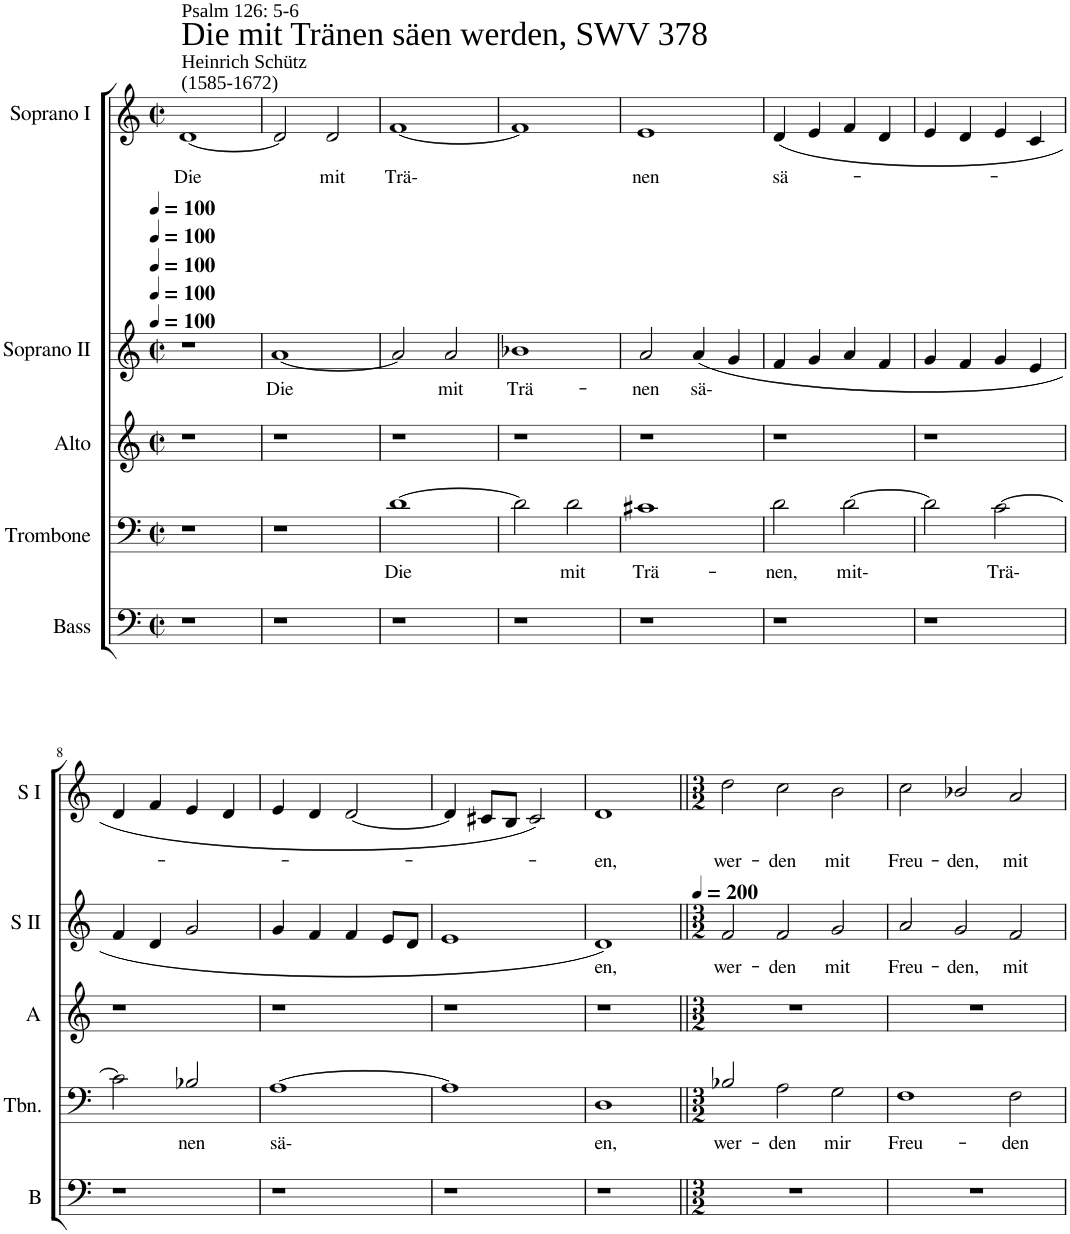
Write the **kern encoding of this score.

**kern	**kern	**text	**kern	**kern	**text	**kern	**text
*part5	*part4	*part4	*part3	*part2	*part2	*part1	*part1
*staff5	*staff4	*staff4	*staff3	*staff2	*staff2	*staff1	*staff1
*I"Bass	*I"Trombone	*	*I"Alto	*I"Soprano II	*	*I"Soprano I	*
*I'B	*I'Tbn.	*	*I'A	*I'S II	*	*I'S I	*
*clefF4	*clefF4	*	*clefG2	*clefG2	*	*clefG2	*
*k[]	*k[]	*	*k[]	*k[]	*	*k[]	*
*M2/2	*M2/2	*	*M2/2	*M2/2	*	*M2/2	*
*met(c|)	*met(c|)	*	*met(c|)	*met(c|)	*	*met(c|)	*
*MM100	*MM100	*	*MM100	*MM100	*	*MM100	*
=1	=1	=1	=1	=1	=1	=1	=1
!	!	!	!	!	!	!LO:TX:a:t=Heinrich Schütz	!
!	!	!	!	!	!	!LO:TX:a:t=(1585-1672)	!
!	!	!	!	!	!	!LO:TX:a:t=Die mit Tränen säen werden, SWV 378	!
!	!	!	!	!	!	!LO:TX:a:t=Psalm 126&colon; 5-6	!
!	!	!	!	!	!	!	!LO:LY:b
1r	1r	.	1r	1r	.	[1d	Die
=2	=2	=2	=2	=2	=2	=2	=2
!	!	!	!	!	!LO:LY:b	!	!
1r	1r	.	1r	[1a	Die	2d/]	.
!	!	!	!	!	!	!	!LO:LY:b
.	.	.	.	.	.	2d/	mit
=3	=3	=3	=3	=3	=3	=3	=3
!	!	!LO:LY:b	!	!	!	!	!LO:LY:b
1r	[1d	Die	1r	2a/]	.	[1f	Trä-
!	!	!	!	!	!LO:LY:b	!	!
.	.	.	.	2a/	mit	.	.
=4	=4	=4	=4	=4	=4	=4	=4
!	!	!	!	!	!LO:LY:b	!	!
1r	2d\]	.	1r	1b-X	Trä-	1f]	.
!	!	!LO:LY:b	!	!	!	!	!
.	2d\	mit	.	.	.	.	.
=5	=5	=5	=5	=5	=5	=5	=5
!	!	!LO:LY:b	!	!	!LO:LY:b	!	!LO:LY:b
1r	1c#X	Trä-	1r	2a/	-nen	1e	nen
!	!	!	!	!	!LO:LY:b	!	!
.	.	.	.	(<4a/	sä-	.	.
.	.	.	.	4g/	.	.	.
=6	=6	=6	=6	=6	=6	=6	=6
!	!	!LO:LY:b	!	!	!	!	!LO:LY:b
1r	2d\	-nen,	1r	4f/	.	(<4d/	sä-
.	.	.	.	4g/	.	4e/	.
!	!	!LO:LY:b	!	!	!	!	!
.	[2d\	mit-	.	4a/	.	4f/	.
.	.	.	.	4f/	.	4d/	.
=7	=7	=7	=7	=7	=7	=7	=7
1r	2d\]	.	1r	4g/	.	4e/	.
.	.	.	.	4f/	.	4d/	.
!	!	!LO:LY:b	!	!	!	!	!
.	[2c\	Trä-	.	4g/	.	4e/	.
.	.	.	.	4e/	.	4c/	.
!!LO:LB:g=z
=8	=8	=8	=8	=8	=8	=8	=8
1r	2c\]	.	1r	4f/	.	4d/	.
.	.	.	.	4d/	.	4f/	.
!	!	!LO:LY:b	!	!	!	!	!
.	2B-X/	nen	.	2g/	.	4e/	.
.	.	.	.	.	.	4d/	.
=9	=9	=9	=9	=9	=9	=9	=9
!	!	!LO:LY:b	!	!	!	!	!
1r	[1A	sä-	1r	4g/	.	4e/	.
.	.	.	.	4f/	.	4d/	.
.	.	.	.	4f/	.	[2d/	.
.	.	.	.	8e/L	.	.	.
.	.	.	.	8d/J	.	.	.
=10	=10	=10	=10	=10	=10	=10	=10
1r	1A]	.	1r	1e	.	4d/]	.
.	.	.	.	.	.	8c#X/L	.
.	.	.	.	.	.	8B/J	.
.	.	.	.	.	.	2c#/)	.
=11	=11	=11	=11	=11	=11	=11	=11
!	!	!LO:LY:b	!	!	!LO:LY:b	!	!LO:LY:b
1r	1D	en,	1r	1d)	en,	1d	-en,
=12||	=12||	=12||	=12||	=12||	=12||	=12||	=12||
*M3/2	*M3/2	*	*M3/2	*M3/2	*	*M3/2	*
*	*	*	*	*	*	*MM200	*
!	!	!LO:LY:b	!	!	!LO:LY:b	!	!LO:LY:b
1.r	2B-X/	wer-	1.r	2f/	wer-	2dd\	wer-
!	!	!LO:LY:b	!	!	!LO:LY:b	!	!LO:LY:b
.	2A\	-den	.	2f/	-den	2cc\	-den
!	!	!LO:LY:b	!	!	!LO:LY:b	!	!LO:LY:b
.	2G\	mir	.	2g/	mit	2b\	mit
=13	=13	=13	=13	=13	=13	=13	=13
!	!	!LO:LY:b	!	!	!LO:LY:b	!	!LO:LY:b
1.r	1F	Freu-	1.r	2a/	Freu-	2cc\	Freu-
!	!	!	!	!	!LO:LY:b	!	!LO:LY:b
.	.	.	.	2g/	-den,	2b-X/	-den,
!	!	!LO:LY:b	!	!	!LO:LY:b	!	!LO:LY:b
.	2F\	-den	.	2f/	mit	2a/	mit
=	=	=	=	=	=	=	=
*-	*-	*-	*-	*-	*-	*-	*-
